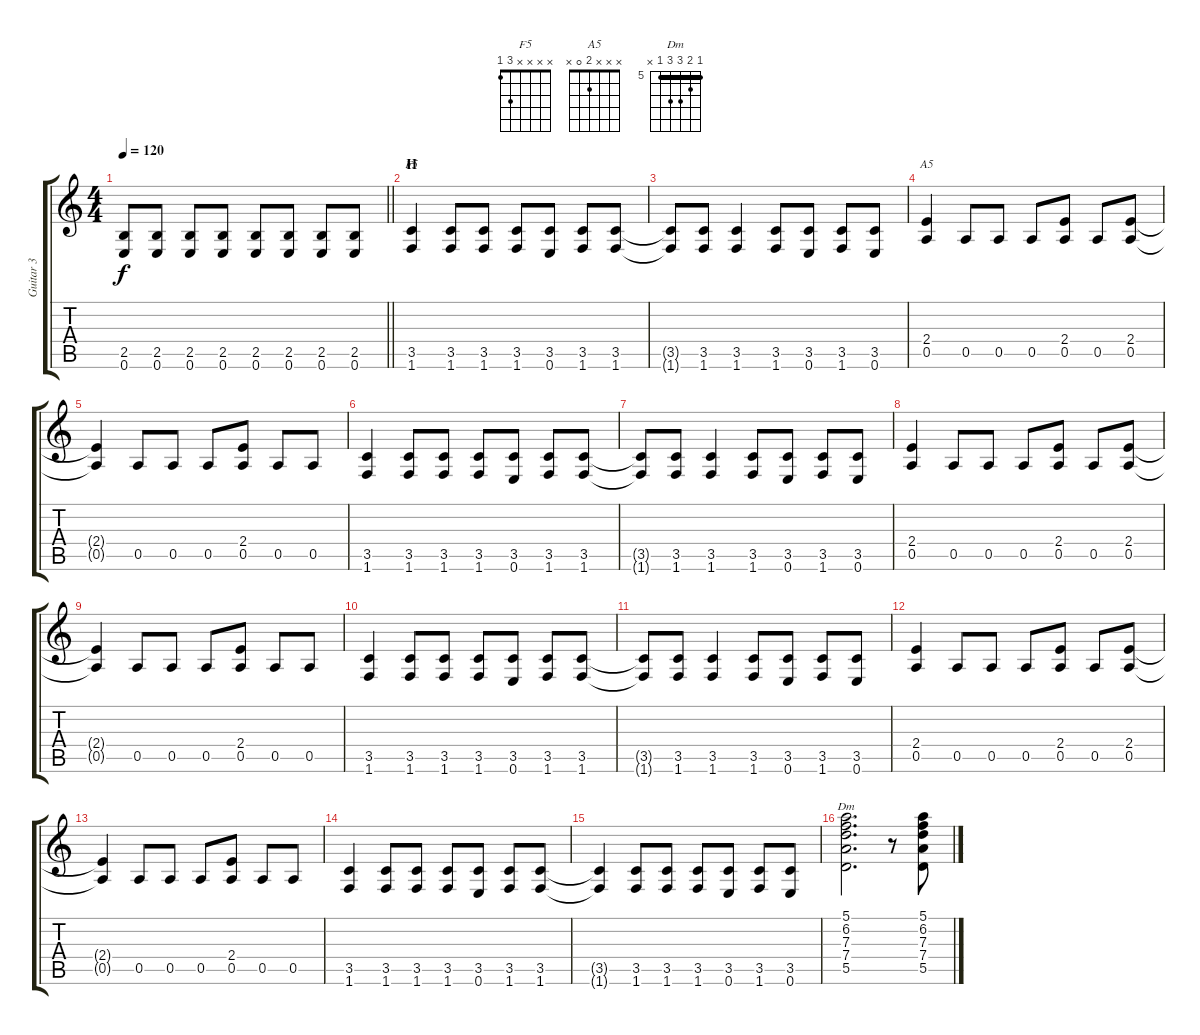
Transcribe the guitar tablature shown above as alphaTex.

\track ("Guitar 3" "Guitar 3") {instrument distortionguitar}
\staff {score tabs}
\tuning (E4 B3 G3 D3 A2 E2) {hide}
\chord ("F5" x x x x 3 1)
\chord ("A5" x x x 2 0 x)
\chord ("Dm" 5 6 7 7 5 x) {firstfret 5 barre 5}
\ts (4 4)
\tempo 120
\clef g2
\barLineRight lightlight
\ks aminor
(2.5 0.6).8{dy f} (2.5 0.6).8 (2.5 0.6).8 (2.5 0.6).8 (2.5 0.6).8 (2.5 0.6).8 (2.5 0.6).8 (2.5 0.6).8 |
\section ("" "H")
(3.5 1.6).4{ch "F5"} (3.5 1.6).8 (3.5 1.6).8 (3.5 1.6).8 (3.5 0.6).8 (3.5 1.6).8 (3.5 1.6).8 |
(3.5{t} 1.6{t}).8 (3.5 1.6).8 (3.5 1.6).4 (3.5 1.6).8 (3.5 0.6).8 (3.5 1.6).8 (3.5 0.6).8 |
(2.4 0.5).4{ch "A5"} 0.5.8 0.5.8 0.5.8 (2.4 0.5).8 0.5.8 (2.4 0.5).8 |
(2.4{t} 0.5{t}).4 0.5.8 0.5.8 0.5.8 (2.4 0.5).8 0.5.8 0.5.8 |
(3.5 1.6).4 (3.5 1.6).8 (3.5 1.6).8 (3.5 1.6).8 (3.5 0.6).8 (3.5 1.6).8 (3.5 1.6).8 |
(3.5{t} 1.6{t}).8 (3.5 1.6).8 (3.5 1.6).4 (3.5 1.6).8 (3.5 0.6).8 (3.5 1.6).8 (3.5 0.6).8 |
(2.4 0.5).4 0.5.8 0.5.8 0.5.8 (2.4 0.5).8 0.5.8 (2.4 0.5).8 |
(2.4{t} 0.5{t}).4 0.5.8 0.5.8 0.5.8 (2.4 0.5).8 0.5.8 0.5.8 |
(3.5 1.6).4 (3.5 1.6).8 (3.5 1.6).8 (3.5 1.6).8 (3.5 0.6).8 (3.5 1.6).8 (3.5 1.6).8 |
(3.5{t} 1.6{t}).8 (3.5 1.6).8 (3.5 1.6).4 (3.5 1.6).8 (3.5 0.6).8 (3.5 1.6).8 (3.5 0.6).8 |
(2.4 0.5).4 0.5.8 0.5.8 0.5.8 (2.4 0.5).8 0.5.8 (2.4 0.5).8 |
(2.4{t} 0.5{t}).4 0.5.8 0.5.8 0.5.8 (2.4 0.5).8 0.5.8 0.5.8 |
(3.5 1.6).4 (3.5 1.6).8 (3.5 1.6).8 (3.5 1.6).8 (3.5 0.6).8 (3.5 1.6).8 (3.5 1.6).8 |
(3.5{t} 1.6{t}).4 (3.5 1.6).8 (3.5 1.6).8 (3.5 1.6).8 (3.5 0.6).8 (3.5 1.6).8 (3.5 0.6).8 |
(5.1 6.2 7.3 7.4 5.5).2{d ch "Dm"} r.8 (5.1 6.2 7.3 7.4 5.5).8
